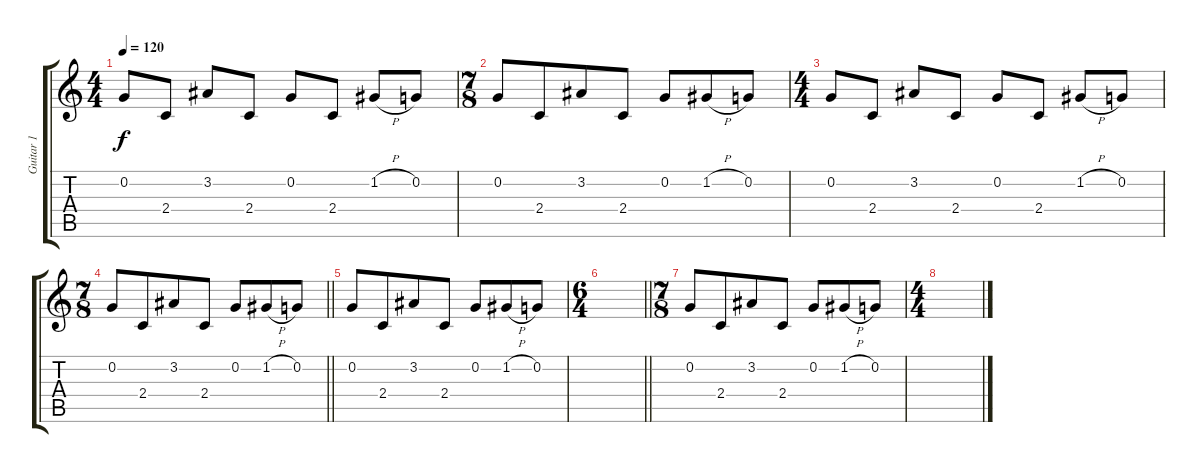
\track ("Guitar 1" "Guitar 1") {instrument overdrivenguitar}
\staff {score tabs}
\tuning (C4 G3 Eb3 Bb2 F2 C2) {hide}
\ts (4 4)
\tempo 120
\clef g2
\ks c
0.2.8{dy f} 2.4.8 3.2.8 2.4.8 0.2.8 2.4.8 1.2{h}.8 0.2.8 |
\ts (7 8)
0.2.8 2.4.8 3.2.8 2.4.8 0.2.8 1.2{h}.8 0.2.8 |
\ts (4 4)
0.2.8 2.4.8 3.2.8 2.4.8 0.2.8 2.4.8 1.2{h}.8 0.2.8 |
\ts (7 8)
\barLineRight lightlight
0.2.8 2.4.8 3.2.8 2.4.8 0.2.8 1.2{h}.8 0.2.8 |
0.2.8 2.4.8 3.2.8 2.4.8 0.2.8 1.2{h}.8 0.2.8 |
\ts (6 4)
\barLineRight lightlight
|
\ts (7 8)
0.2.8 2.4.8 3.2.8 2.4.8 0.2.8 1.2{h}.8 0.2.8 |
\ts (4 4)
